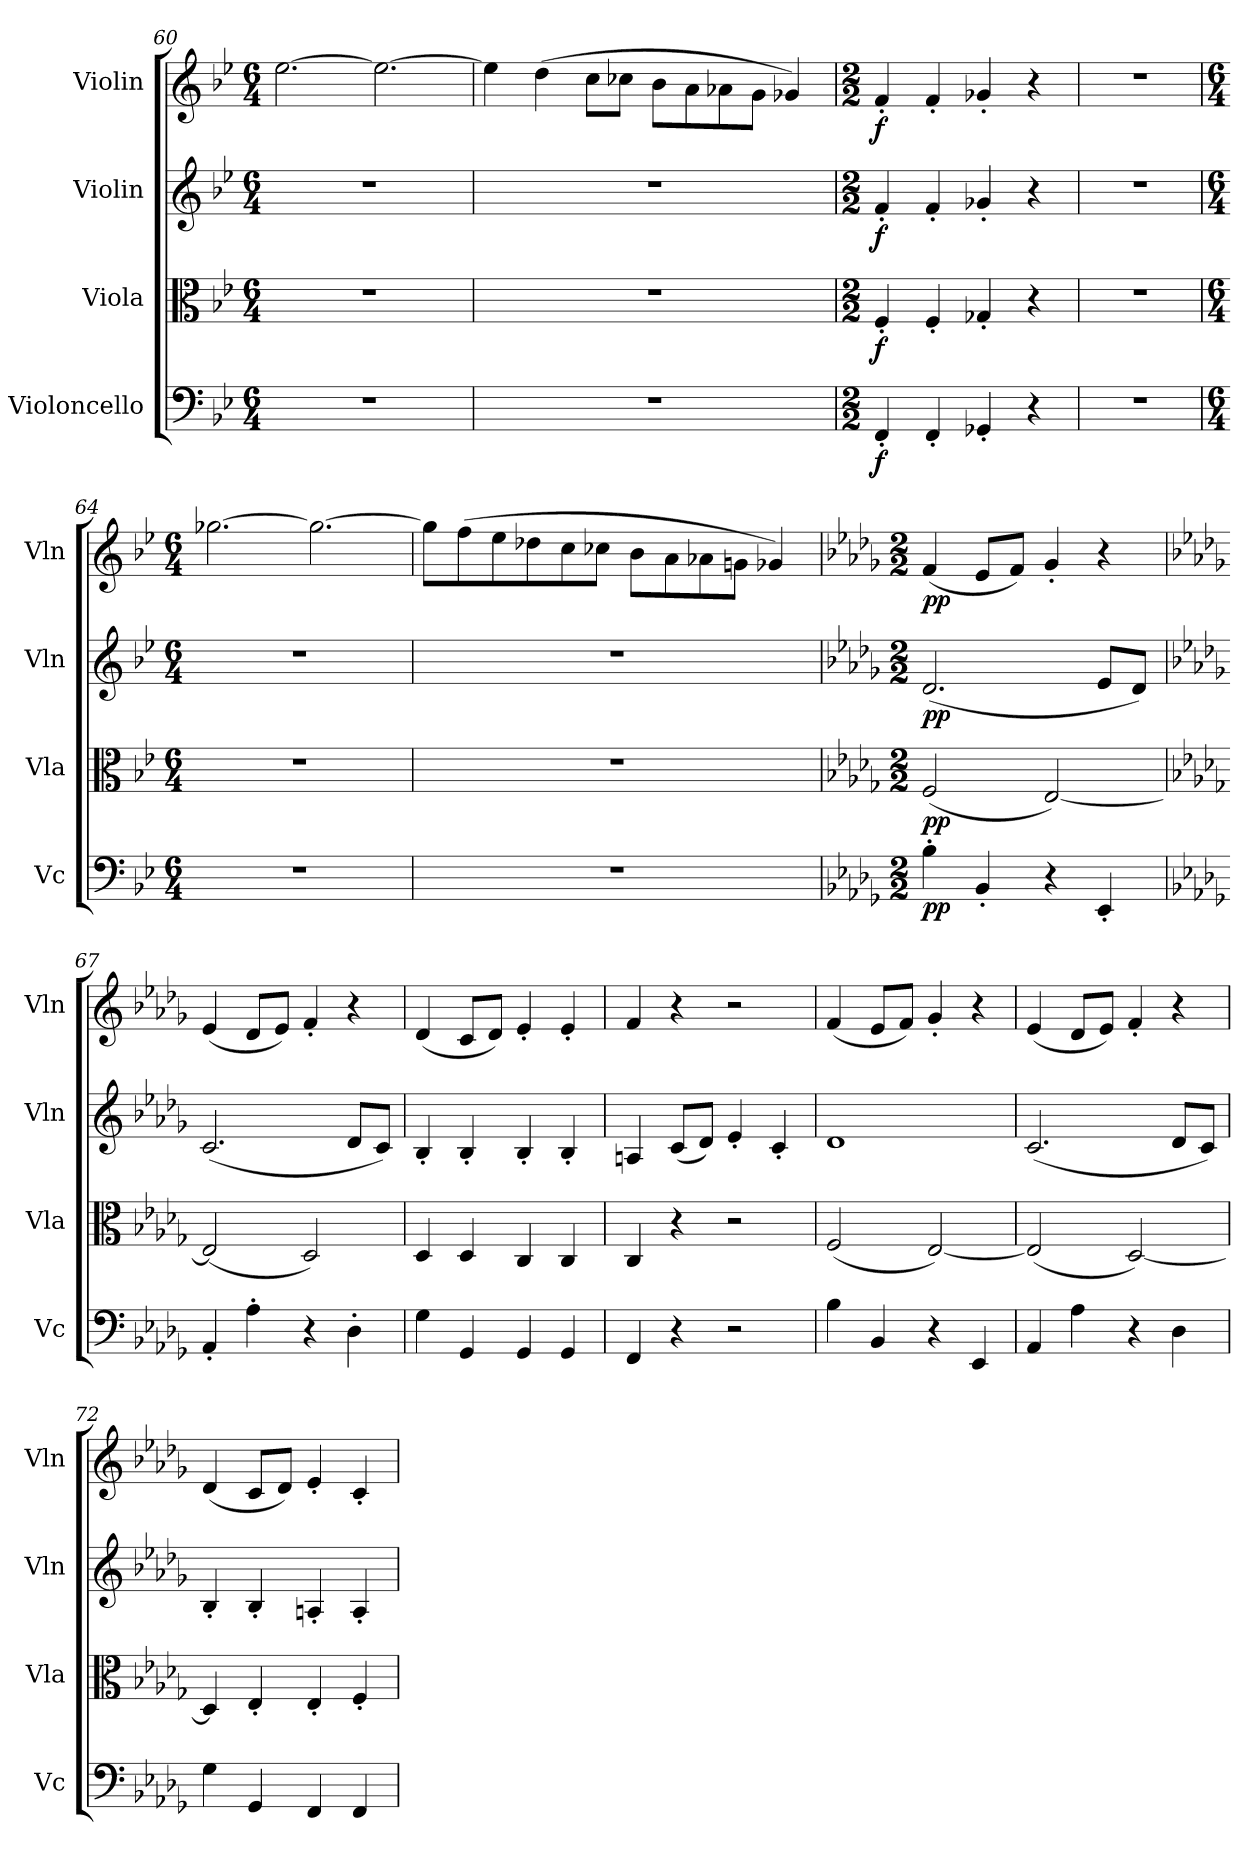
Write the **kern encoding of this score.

**kern	**dynam	**kern	**dynam	**kern	**dynam	**kern	**dynam
*part4	*part4	*part3	*part3	*part2	*part2	*part1	*part1
*staff4	*staff4	*staff3	*staff3	*staff2	*staff2	*staff1	*staff1
*I"Violoncello	*	*I"Viola	*	*I"Violin	*	*I"Violin	*
*I'Vc	*	*I'Vla	*	*I'Vln	*	*I'Vln	*
*clefF4	*	*clefC3	*	*clefG2	*	*clefG2	*
*k[b-e-]	*	*k[b-e-]	*	*k[b-e-]	*	*k[b-e-]	*
*M6/4	*	*M6/4	*	*M6/4	*	*M6/4	*
=60	=60	=60	=60	=60	=60	=60	=60
1.r	.	1.r	.	1.r	.	[2.ee-\	.
.	.	.	.	.	.	2.ee-\_	.
=61	=61	=61	=61	=61	=61	=61	=61
1.r	.	1.r	.	1.r	.	4ee-\]	.
.	.	.	.	.	.	(4dd\	.
.	.	.	.	.	.	8cc\L	.
.	.	.	.	.	.	8cc-X\J	.
.	.	.	.	.	.	8b-\L	.
.	.	.	.	.	.	8a\	.
.	.	.	.	.	.	8a-X\	.
.	.	.	.	.	.	8g\J	.
.	.	.	.	.	.	4g-X/)	.
=62	=62	=62	=62	=62	=62	=62	=62
*M2/2	*	*M2/2	*	*M2/2	*	*M2/2	*
4FF'/	f	4F'/	f	4f'/	f	4f'/	f
4FF'/	.	4F'/	.	4f'/	.	4f'/	.
4GG-X'/	.	4G-X'/	.	4g-X'/	.	4g-X'/	.
4r	.	4r	.	4r	.	4r	.
=63	=63	=63	=63	=63	=63	=63	=63
1r	.	1r	.	1r	.	1r	.
=64	=64	=64	=64	=64	=64	=64	=64
*M6/4	*	*M6/4	*	*M6/4	*	*M6/4	*
1.r	.	1.r	.	1.r	.	[2.gg-X\	.
.	.	.	.	.	.	2.gg-\_	.
=65	=65	=65	=65	=65	=65	=65	=65
1.r	.	1.r	.	1.r	.	8gg-\L]	.
.	.	.	.	.	.	(8ff\	.
.	.	.	.	.	.	8ee-\	.
.	.	.	.	.	.	8dd-X\	.
.	.	.	.	.	.	8cc\	.
.	.	.	.	.	.	8cc-X\J	.
.	.	.	.	.	.	8b-\L	.
.	.	.	.	.	.	8a\	.
.	.	.	.	.	.	8a-X\	.
.	.	.	.	.	.	8gn\J	.
.	.	.	.	.	.	4g-X/)	.
=66	=66	=66	=66	=66	=66	=66	=66
*k[b-e-a-d-g-]	*	*k[b-e-a-d-g-]	*	*k[b-e-a-d-g-]	*	*k[b-e-a-d-g-]	*
*M2/2	*	*M2/2	*	*M2/2	*	*M2/2	*
4B-'\	pp	(2F/	pp	(2.d-/	pp	(4f/	pp
4BB-'/	.	.	.	.	.	8e-/L	.
.	.	.	.	.	.	8f/J)	.
4r	.	[2E-/)	.	.	.	4g-'/	.
4EE-'/	.	.	.	8e-/L	.	4r	.
.	.	.	.	8d-/J)	.	.	.
=67	=67	=67	=67	=67	=67	=67	=67
*k[b-e-a-d-g-]	*	*k[b-e-a-d-g-]	*	*k[b-e-a-d-g-]	*	*k[b-e-a-d-g-]	*
4AA-'/	.	(2E-/]	.	(2.c/	.	(4e-/	.
4A-'\	.	.	.	.	.	8d-/L	.
.	.	.	.	.	.	8e-/J)	.
4r	.	2D-/)	.	.	.	4f'/	.
4D-'\	.	.	.	8d-/L	.	4r	.
.	.	.	.	8c/J)	.	.	.
=68	=68	=68	=68	=68	=68	=68	=68
4G-\	.	4D-/	.	4B-'/	.	(4d-/	.
4GG-/	.	4D-/	.	4B-'/	.	8c/L	.
.	.	.	.	.	.	8d-/J)	.
4GG-/	.	4C/	.	4B-'/	.	4e-'/	.
4GG-/	.	4C/	.	4B-'/	.	4e-'/	.
=69	=69	=69	=69	=69	=69	=69	=69
4FF/	.	4C/	.	4An/	.	4f/	.
4r	.	4r	.	(8c/L	.	4r	.
.	.	.	.	8d-/J)	.	.	.
2r	.	2r	.	4e-'/	.	2r	.
.	.	.	.	4c'/	.	.	.
=70	=70	=70	=70	=70	=70	=70	=70
4B-\	.	(2F/	.	1d-	.	(4f/	.
4BB-/	.	.	.	.	.	8e-/L	.
.	.	.	.	.	.	8f/J)	.
4r	.	[2E-/)	.	.	.	4g-'/	.
4EE-/	.	.	.	.	.	4r	.
=71	=71	=71	=71	=71	=71	=71	=71
4AA-/	.	(2E-/]	.	(2.c/	.	(4e-/	.
4A-\	.	.	.	.	.	8d-/L	.
.	.	.	.	.	.	8e-/J)	.
4r	.	[2D-/)	.	.	.	4f'/	.
4D-\	.	.	.	8d-/L	.	4r	.
.	.	.	.	8c/J)	.	.	.
=72	=72	=72	=72	=72	=72	=72	=72
4G-\	.	4D-/]	.	4B-'/	.	(4d-/	.
4GG-/	.	4E-'/	.	4B-'/	.	8c/L	.
.	.	.	.	.	.	8d-/J)	.
4FF/	.	4E-'/	.	4An'/	.	4e-'/	.
4FF/	.	4F'/	.	4A'/	.	4c'/	.
=	=	=	=	=	=	=	=
*-	*-	*-	*-	*-	*-	*-	*-
